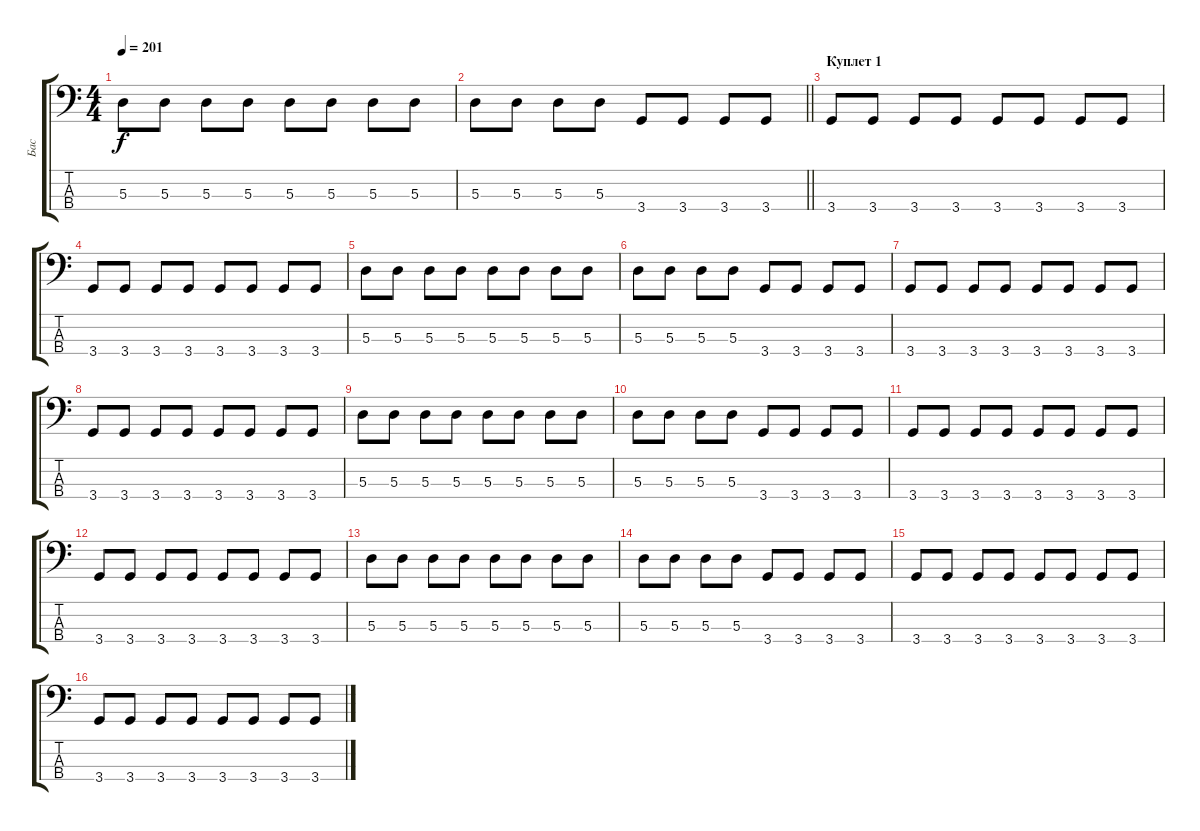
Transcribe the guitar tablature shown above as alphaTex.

\track ("Бас" "Бас") {instrument electricbassfinger}
\staff {score tabs}
\tuning (G2 D2 A1 E1) {hide}
\ts (4 4)
\tempo 201
\clef f4
\ks c
5.3.8{dy f} 5.3.8 5.3.8 5.3.8 5.3.8 5.3.8 5.3.8 5.3.8 |
\barLineRight lightlight
5.3.8 5.3.8 5.3.8 5.3.8 3.4.8 3.4.8 3.4.8 3.4.8 |
\section ("" "Куплет 1")
3.4.8 3.4.8 3.4.8 3.4.8 3.4.8 3.4.8 3.4.8 3.4.8 |
3.4.8 3.4.8 3.4.8 3.4.8 3.4.8 3.4.8 3.4.8 3.4.8 |
5.3.8 5.3.8 5.3.8 5.3.8 5.3.8 5.3.8 5.3.8 5.3.8 |
5.3.8 5.3.8 5.3.8 5.3.8 3.4.8 3.4.8 3.4.8 3.4.8 |
3.4.8 3.4.8 3.4.8 3.4.8 3.4.8 3.4.8 3.4.8 3.4.8 |
3.4.8 3.4.8 3.4.8 3.4.8 3.4.8 3.4.8 3.4.8 3.4.8 |
5.3.8 5.3.8 5.3.8 5.3.8 5.3.8 5.3.8 5.3.8 5.3.8 |
5.3.8 5.3.8 5.3.8 5.3.8 3.4.8 3.4.8 3.4.8 3.4.8 |
3.4.8 3.4.8 3.4.8 3.4.8 3.4.8 3.4.8 3.4.8 3.4.8 |
3.4.8 3.4.8 3.4.8 3.4.8 3.4.8 3.4.8 3.4.8 3.4.8 |
5.3.8 5.3.8 5.3.8 5.3.8 5.3.8 5.3.8 5.3.8 5.3.8 |
5.3.8 5.3.8 5.3.8 5.3.8 3.4.8 3.4.8 3.4.8 3.4.8 |
3.4.8 3.4.8 3.4.8 3.4.8 3.4.8 3.4.8 3.4.8 3.4.8 |
3.4.8 3.4.8 3.4.8 3.4.8 3.4.8 3.4.8 3.4.8 3.4.8
